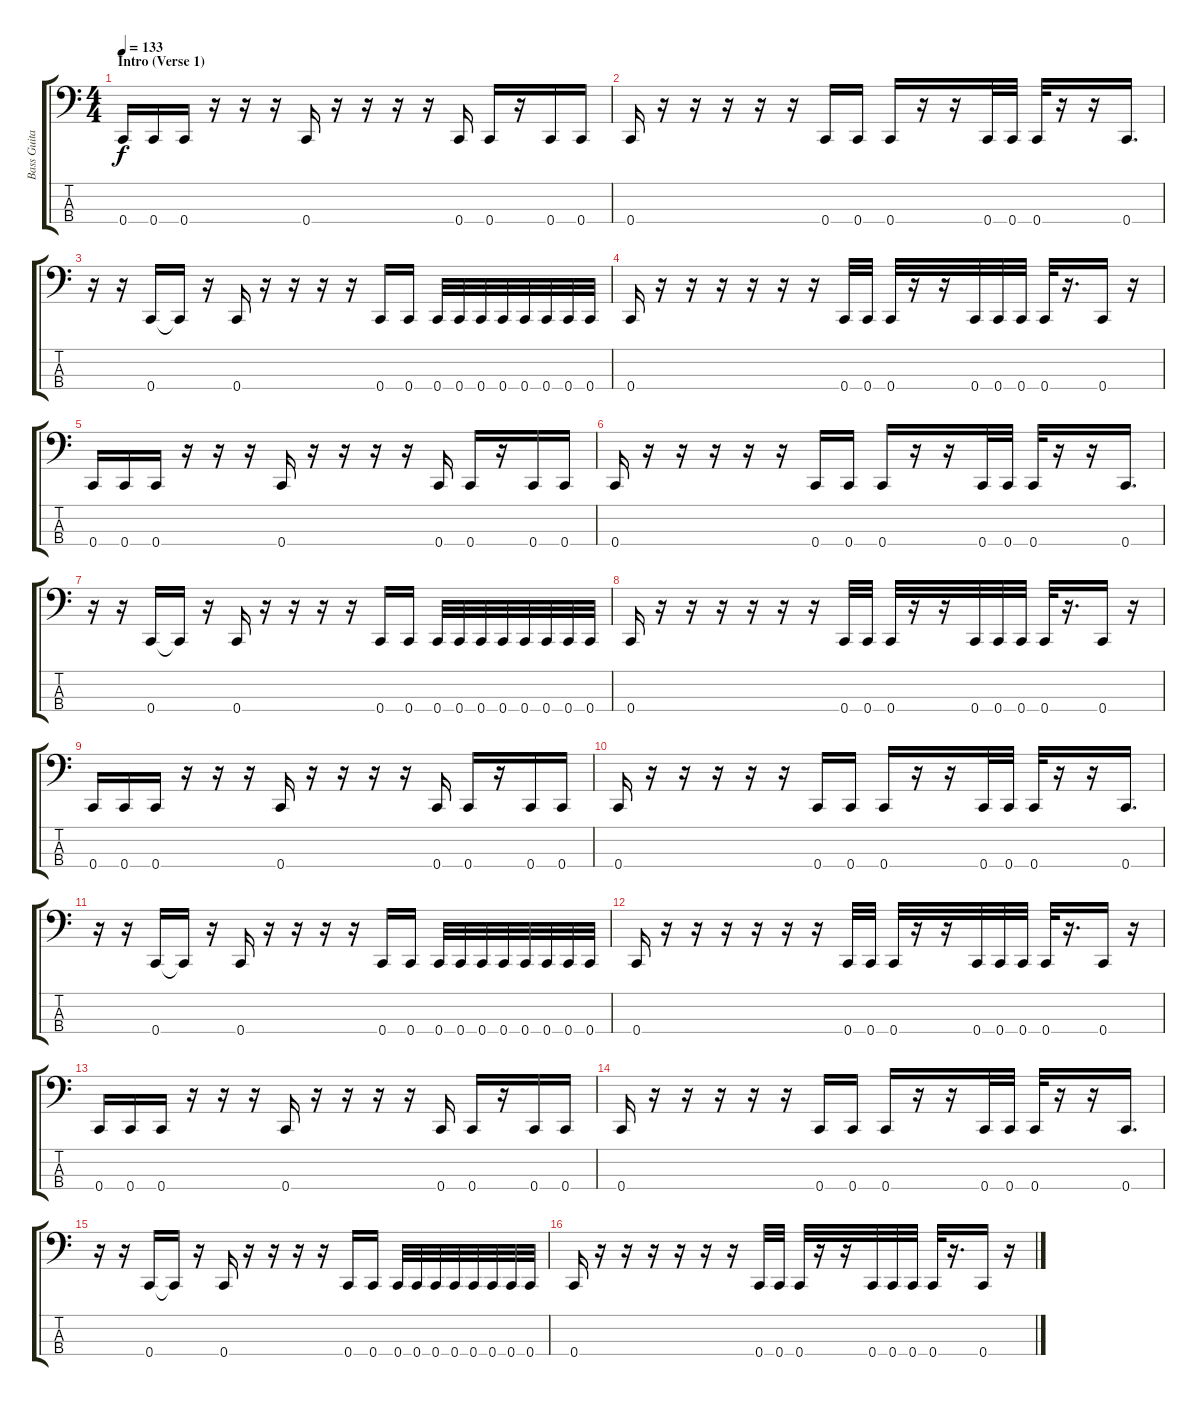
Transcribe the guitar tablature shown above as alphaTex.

\track ("Bass Guitar" "Bass Guita") {instrument electricbasspick}
\staff {score tabs}
\tuning (F2 C2 G1 C1) {hide}
\ts (4 4)
\section ("" "Intro (Verse 1)")
\tempo 133
\clef f4
\ks c
0.4.16{dy f} 0.4.16 0.4.16 r.16 r.16 r.16 0.4.16 r.16 r.16 r.16 r.16 0.4.16 0.4.16 r.16 0.4.16 0.4.16 |
0.4.16 r.16 r.16 r.16 r.16 r.16 0.4.16 0.4.16 0.4.16 r.16 r.16 0.4.32 0.4.32 0.4.32 r.16 r.16 0.4.16{d} |
r.16 r.16 0.4.16 0.4{t}.16 r.16 0.4.16 r.16 r.16 r.16 r.16 0.4.16 0.4.16 0.4.32 0.4.32 0.4.32 0.4.32 0.4.32 0.4.32 0.4.32 0.4.32 |
0.4.16 r.16 r.16 r.16 r.16 r.16 r.16 0.4.32 0.4.32 0.4.32 r.16 r.16 0.4.32 0.4.32 0.4.32 0.4.32 r.16{d} 0.4.16 r.16 |
0.4.16 0.4.16 0.4.16 r.16 r.16 r.16 0.4.16 r.16 r.16 r.16 r.16 0.4.16 0.4.16 r.16 0.4.16 0.4.16 |
0.4.16 r.16 r.16 r.16 r.16 r.16 0.4.16 0.4.16 0.4.16 r.16 r.16 0.4.32 0.4.32 0.4.32 r.16 r.16 0.4.16{d} |
r.16 r.16 0.4.16 0.4{t}.16 r.16 0.4.16 r.16 r.16 r.16 r.16 0.4.16 0.4.16 0.4.32 0.4.32 0.4.32 0.4.32 0.4.32 0.4.32 0.4.32 0.4.32 |
0.4.16 r.16 r.16 r.16 r.16 r.16 r.16 0.4.32 0.4.32 0.4.32 r.16 r.16 0.4.32 0.4.32 0.4.32 0.4.32 r.16{d} 0.4.16 r.16 |
0.4.16 0.4.16 0.4.16 r.16 r.16 r.16 0.4.16 r.16 r.16 r.16 r.16 0.4.16 0.4.16 r.16 0.4.16 0.4.16 |
0.4.16 r.16 r.16 r.16 r.16 r.16 0.4.16 0.4.16 0.4.16 r.16 r.16 0.4.32 0.4.32 0.4.32 r.16 r.16 0.4.16{d} |
r.16 r.16 0.4.16 0.4{t}.16 r.16 0.4.16 r.16 r.16 r.16 r.16 0.4.16 0.4.16 0.4.32 0.4.32 0.4.32 0.4.32 0.4.32 0.4.32 0.4.32 0.4.32 |
0.4.16 r.16 r.16 r.16 r.16 r.16 r.16 0.4.32 0.4.32 0.4.32 r.16 r.16 0.4.32 0.4.32 0.4.32 0.4.32 r.16{d} 0.4.16 r.16 |
0.4.16 0.4.16 0.4.16 r.16 r.16 r.16 0.4.16 r.16 r.16 r.16 r.16 0.4.16 0.4.16 r.16 0.4.16 0.4.16 |
0.4.16 r.16 r.16 r.16 r.16 r.16 0.4.16 0.4.16 0.4.16 r.16 r.16 0.4.32 0.4.32 0.4.32 r.16 r.16 0.4.16{d} |
r.16 r.16 0.4.16 0.4{t}.16 r.16 0.4.16 r.16 r.16 r.16 r.16 0.4.16 0.4.16 0.4.32 0.4.32 0.4.32 0.4.32 0.4.32 0.4.32 0.4.32 0.4.32 |
0.4.16 r.16 r.16 r.16 r.16 r.16 r.16 0.4.32 0.4.32 0.4.32 r.16 r.16 0.4.32 0.4.32 0.4.32 0.4.32 r.16{d} 0.4.16 r.16
